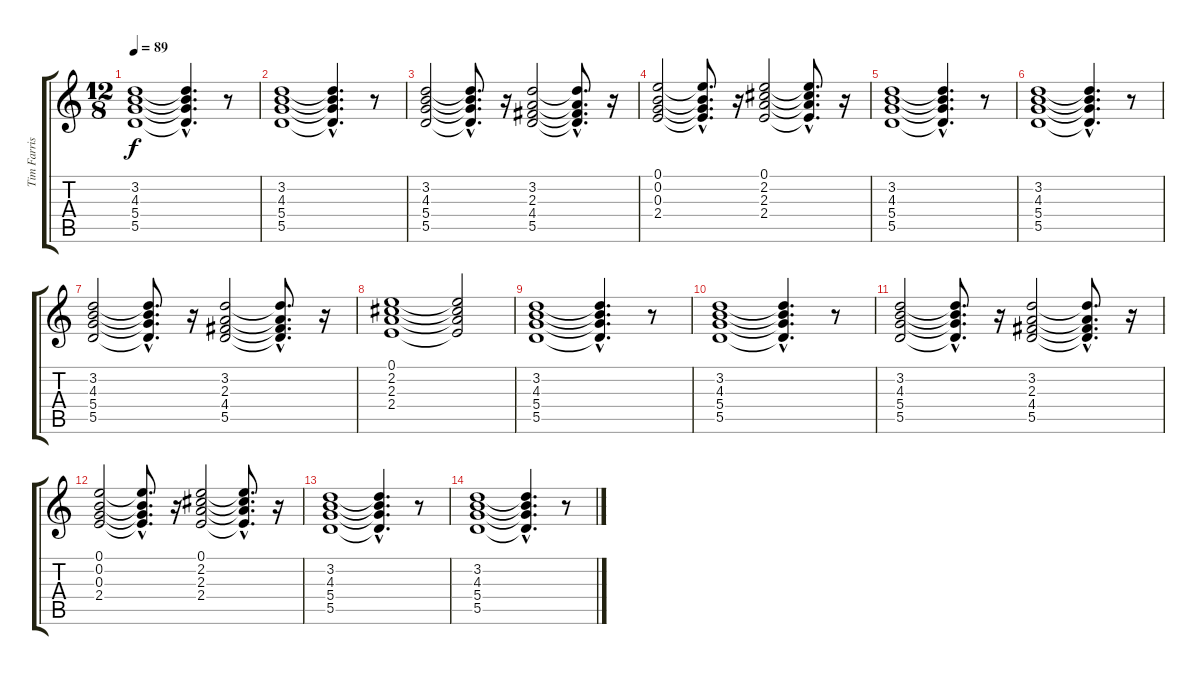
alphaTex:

\track ("Tim Farriss" "Tim Farris") {instrument acousticguitarsteel}
\staff {score tabs}
\tuning (E4 B3 G3 D3 A2 E2) {hide}
\ts (12 8)
\tempo 89
\clef g2
\ks c
(3.2 4.3 5.4 5.5).1{dy f} (3.2{hac t} 4.3{hac t} 5.4{hac t} 5.5{hac t}).4{d} r.8 |
(3.2 4.3 5.4 5.5).1 (3.2{hac t} 4.3{hac t} 5.4{hac t} 5.5{hac t}).4{d} r.8 |
(3.2 4.3 5.4 5.5).2 (3.2{hac t} 4.3{hac t} 5.4{hac t} 5.5{hac t}).8{d} r.16 (3.2 2.3 4.4 5.5).2 (3.2{hac t} 2.3{hac t} 4.4{hac t} 5.5{hac t}).8{d} r.16 |
(0.1 0.2 0.3 2.4).2 (0.1{hac t} 0.2{hac t} 0.3{hac t} 2.4{hac t}).8{d} r.16 (0.1 2.2 2.3 2.4).2 (0.1{hac t} 2.2{hac t} 2.3{hac t} 2.4{hac t}).8{d} r.16 |
(3.2 4.3 5.4 5.5).1 (3.2{hac t} 4.3{hac t} 5.4{hac t} 5.5{hac t}).4{d} r.8 |
(3.2 4.3 5.4 5.5).1 (3.2{hac t} 4.3{hac t} 5.4{hac t} 5.5{hac t}).4{d} r.8 |
(3.2 4.3 5.4 5.5).2 (3.2{hac t} 4.3{hac t} 5.4{hac t} 5.5{hac t}).8{d} r.16 (3.2 2.3 4.4 5.5).2 (3.2{hac t} 2.3{hac t} 4.4{hac t} 5.5{hac t}).8{d} r.16 |
(0.1 2.2 2.3 2.4).1 (0.1{t} 2.2{t} 2.3{t} 2.4{t}).2 |
(3.2 4.3 5.4 5.5).1 (3.2{hac t} 4.3{hac t} 5.4{hac t} 5.5{hac t}).4{d} r.8 |
(3.2 4.3 5.4 5.5).1 (3.2{hac t} 4.3{hac t} 5.4{hac t} 5.5{hac t}).4{d} r.8 |
(3.2 4.3 5.4 5.5).2 (3.2{hac t} 4.3{hac t} 5.4{hac t} 5.5{hac t}).8{d} r.16 (3.2 2.3 4.4 5.5).2 (3.2{hac t} 2.3{hac t} 4.4{hac t} 5.5{hac t}).8{d} r.16 |
(0.1 0.2 0.3 2.4).2 (0.1{hac t} 0.2{hac t} 0.3{hac t} 2.4{hac t}).8{d} r.16 (0.1 2.2 2.3 2.4).2 (0.1{hac t} 2.2{hac t} 2.3{hac t} 2.4{hac t}).8{d} r.16 |
(3.2 4.3 5.4 5.5).1 (3.2{hac t} 4.3{hac t} 5.4{hac t} 5.5{hac t}).4{d} r.8 |
(3.2 4.3 5.4 5.5).1 (3.2{hac t} 4.3{hac t} 5.4{hac t} 5.5{hac t}).4{d} r.8
